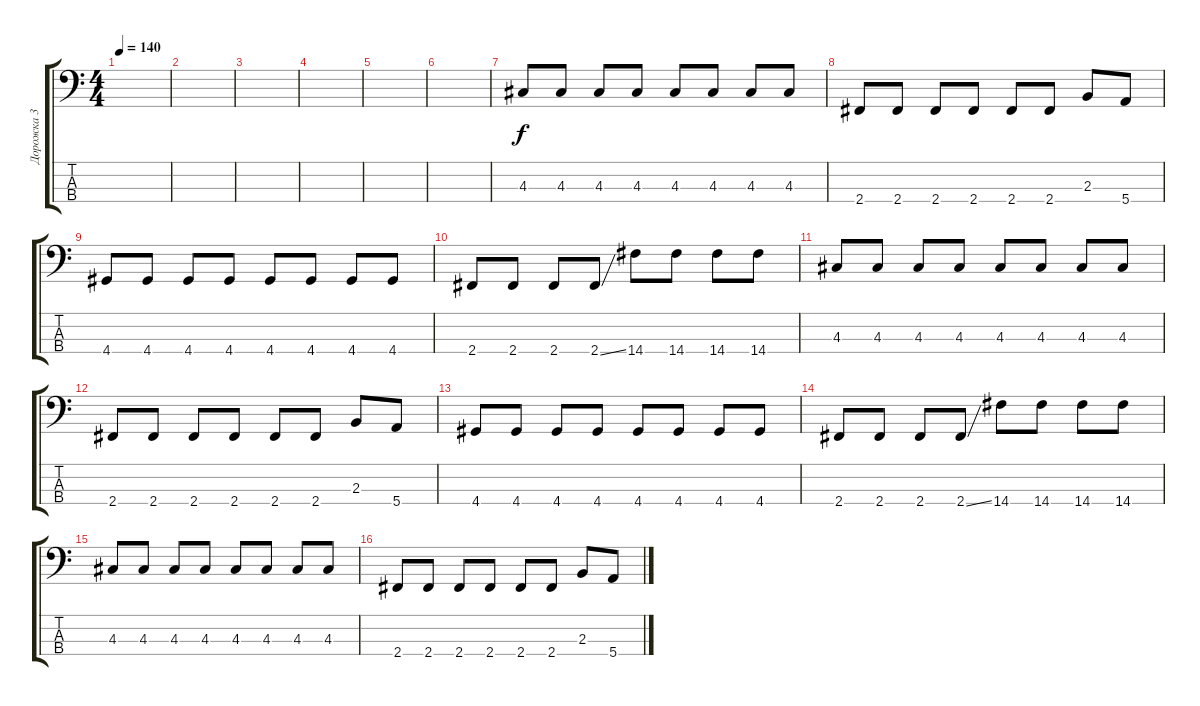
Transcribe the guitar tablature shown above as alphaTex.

\track ("Дорожка 3" "Дорожка 3") {instrument electricbassfinger}
\staff {score tabs}
\tuning (G2 D2 A1 E1) {hide}
\ts (4 4)
\tempo 140
\clef f4
\ks c
|
|
|
|
|
|
4.3.8 4.3.8 4.3.8 4.3.8 4.3.8 4.3.8 4.3.8 4.3.8 |
2.4.8 2.4.8 2.4.8 2.4.8 2.4.8 2.4.8 2.3.8 5.4.8 |
4.4.8 4.4.8 4.4.8 4.4.8 4.4.8 4.4.8 4.4.8 4.4.8 |
2.4.8 2.4.8 2.4.8 2.4{ss}.8 14.4.8 14.4.8 14.4.8 14.4.8 |
4.3.8 4.3.8 4.3.8 4.3.8 4.3.8 4.3.8 4.3.8 4.3.8 |
2.4.8 2.4.8 2.4.8 2.4.8 2.4.8 2.4.8 2.3.8 5.4.8 |
4.4.8 4.4.8 4.4.8 4.4.8 4.4.8 4.4.8 4.4.8 4.4.8 |
2.4.8 2.4.8 2.4.8 2.4{ss}.8 14.4.8 14.4.8 14.4.8 14.4.8 |
4.3.8 4.3.8 4.3.8 4.3.8 4.3.8 4.3.8 4.3.8 4.3.8 |
2.4.8 2.4.8 2.4.8 2.4.8 2.4.8 2.4.8 2.3.8 5.4.8
